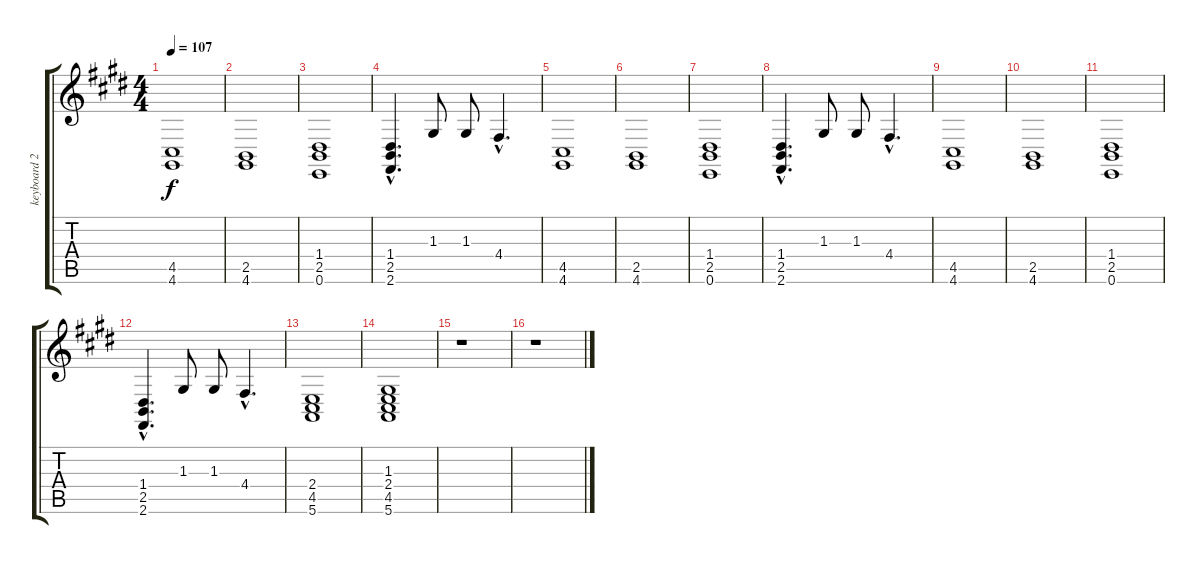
\track ("keyboard 2" "keyboard 2") {instrument acousticgrandpiano}
\staff {score tabs}
\tuning (E4 B3 G3 D3 A2 E2) {hide}
\ts (4 4)
\tempo 107
\clef g2
\ks e
(4.5 4.6).1{dy f} |
(2.5 4.6).1 |
(1.4 2.5 0.6).1 |
(1.4{hac} 2.5{hac} 2.6{hac}).4{d} 1.3.8 1.3.8 4.4{hac}.4{d} |
(4.5 4.6).1 |
(2.5 4.6).1 |
(1.4 2.5 0.6).1 |
(1.4{hac} 2.5{hac} 2.6{hac}).4{d} 1.3.8 1.3.8 4.4{hac}.4{d} |
(4.5 4.6).1 |
(2.5 4.6).1 |
(1.4 2.5 0.6).1 |
(1.4{hac} 2.5{hac} 2.6{hac}).4{d} 1.3.8 1.3.8 4.4{hac}.4{d} |
(2.4 4.5 5.6).1 |
(1.3 2.4 4.5 5.6).1 |
r.1 |
r.1
